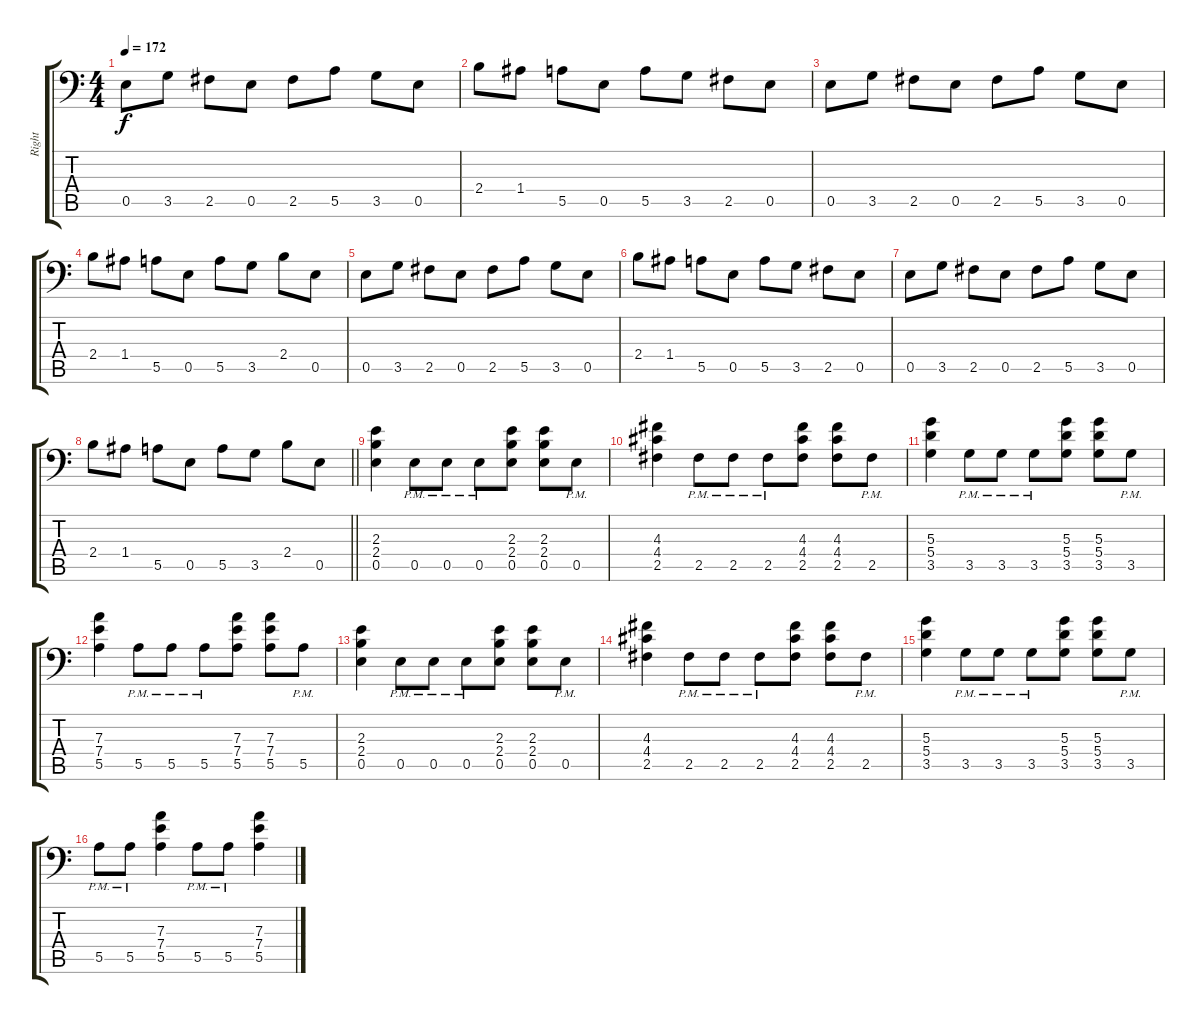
\track ("Right" "Right") {instrument distortionguitar}
\staff {score tabs}
\tuning (B3 Gb3 D3 A2 E2 A1) {hide}
\ts (4 4)
\tempo 172
\clef f4
\ks c
0.5.8{dy f} 3.5.8 2.5.8 0.5.8 2.5.8 5.5.8 3.5.8 0.5.8 |
2.4.8 1.4.8 5.5.8 0.5.8 5.5.8 3.5.8 2.5.8 0.5.8 |
0.5.8 3.5.8 2.5.8 0.5.8 2.5.8 5.5.8 3.5.8 0.5.8 |
2.4.8 1.4.8 5.5.8 0.5.8 5.5.8 3.5.8 2.4.8 0.5.8 |
0.5.8 3.5.8 2.5.8 0.5.8 2.5.8 5.5.8 3.5.8 0.5.8 |
2.4.8 1.4.8 5.5.8 0.5.8 5.5.8 3.5.8 2.5.8 0.5.8 |
0.5.8 3.5.8 2.5.8 0.5.8 2.5.8 5.5.8 3.5.8 0.5.8 |
\barLineRight lightlight
2.4.8 1.4.8 5.5.8 0.5.8 5.5.8 3.5.8 2.4.8 0.5.8 |
(2.3 2.4 0.5).4 0.5{pm}.8 0.5{pm}.8 0.5{pm}.8 (2.3 2.4 0.5).8 (2.3 2.4 0.5).8 0.5{pm}.8 |
(4.3 4.4 2.5).4 2.5{pm}.8 2.5{pm}.8 2.5{pm}.8 (4.3 4.4 2.5).8 (4.3 4.4 2.5).8 2.5{pm}.8 |
(5.3 5.4 3.5).4 3.5{pm}.8 3.5{pm}.8 3.5{pm}.8 (5.3 5.4 3.5).8 (5.3 5.4 3.5).8 3.5{pm}.8 |
(7.3 7.4 5.5).4 5.5{pm}.8 5.5{pm}.8 5.5{pm}.8 (7.3 7.4 5.5).8 (7.3 7.4 5.5).8 5.5{pm}.8 |
(2.3 2.4 0.5).4 0.5{pm}.8 0.5{pm}.8 0.5{pm}.8 (2.3 2.4 0.5).8 (2.3 2.4 0.5).8 0.5{pm}.8 |
(4.3 4.4 2.5).4 2.5{pm}.8 2.5{pm}.8 2.5{pm}.8 (4.3 4.4 2.5).8 (4.3 4.4 2.5).8 2.5{pm}.8 |
(5.3 5.4 3.5).4 3.5{pm}.8 3.5{pm}.8 3.5{pm}.8 (5.3 5.4 3.5).8 (5.3 5.4 3.5).8 3.5{pm}.8 |
5.5{pm}.8 5.5{pm}.8 (7.3 7.4 5.5).4 5.5{pm}.8 5.5{pm}.8 (7.3 7.4 5.5).4
